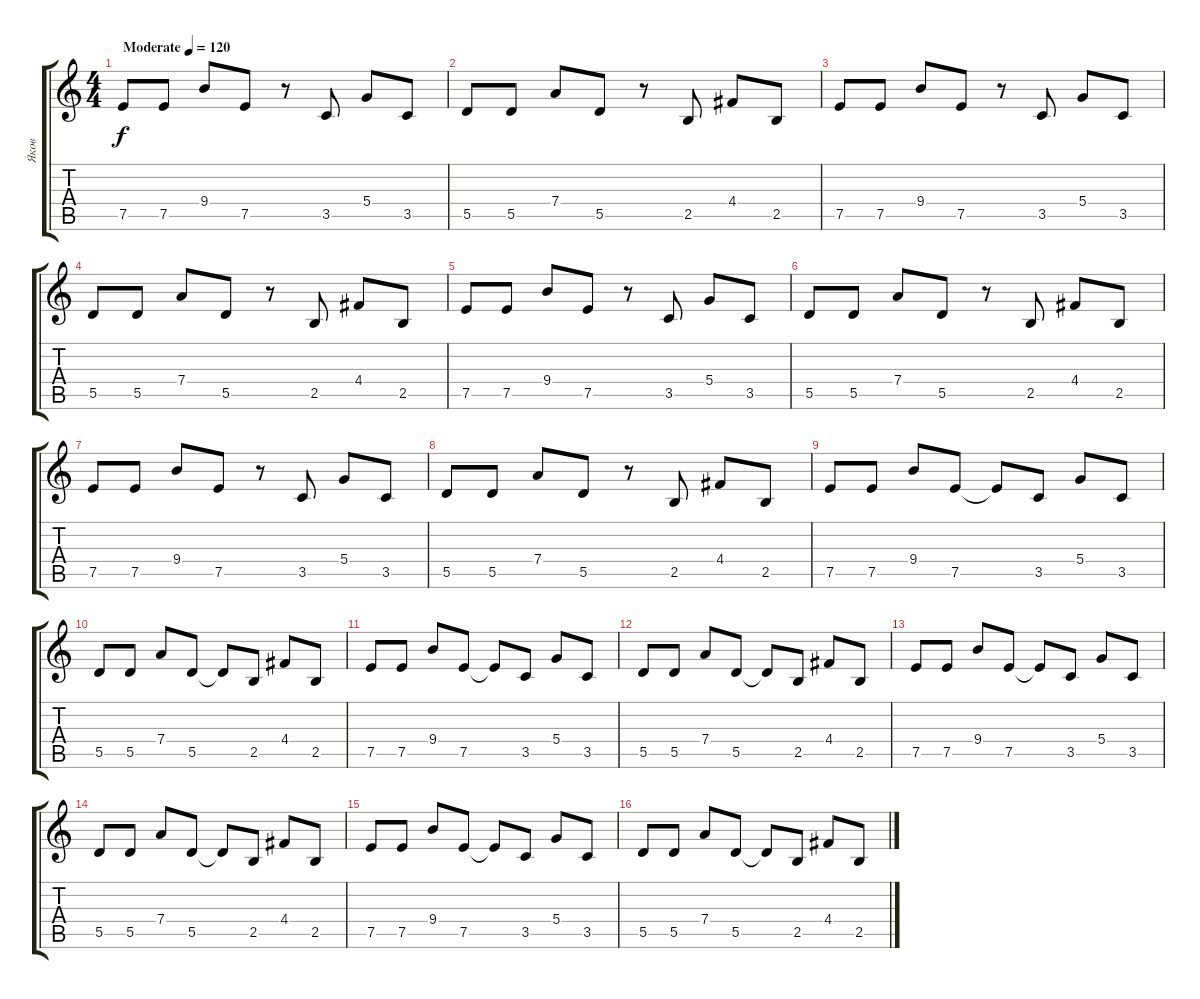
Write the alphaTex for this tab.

\track ("Яков" "Яков") {instrument overdrivenguitar}
\staff {score tabs}
\tuning (E4 B3 G3 D3 A2 E2) {hide}
\ts (4 4)
\tempo (120 "Moderate")
\clef g2
\ks c
7.5.8{dy f instrument overdrivenguitar} 7.5.8 9.4.8 7.5.8 r.8 3.5.8 5.4.8 3.5.8 |
5.5.8 5.5.8 7.4.8 5.5.8 r.8 2.5.8 4.4.8 2.5.8 |
7.5.8 7.5.8 9.4.8 7.5.8 r.8 3.5.8 5.4.8 3.5.8 |
5.5.8 5.5.8 7.4.8 5.5.8 r.8 2.5.8 4.4.8 2.5.8 |
7.5.8 7.5.8 9.4.8 7.5.8 r.8 3.5.8 5.4.8 3.5.8 |
5.5.8 5.5.8 7.4.8 5.5.8 r.8 2.5.8 4.4.8 2.5.8 |
7.5.8 7.5.8 9.4.8 7.5.8 r.8 3.5.8 5.4.8 3.5.8 |
5.5.8 5.5.8 7.4.8 5.5.8 r.8 2.5.8 4.4.8 2.5.8 |
7.5.8 7.5.8 9.4.8 7.5.8 7.5{t}.8 3.5.8 5.4.8 3.5.8 |
5.5.8 5.5.8 7.4.8 5.5.8 5.5{t}.8 2.5.8 4.4.8 2.5.8 |
7.5.8 7.5.8 9.4.8 7.5.8 7.5{t}.8 3.5.8 5.4.8 3.5.8 |
5.5.8 5.5.8 7.4.8 5.5.8 5.5{t}.8 2.5.8 4.4.8 2.5.8 |
7.5.8 7.5.8 9.4.8 7.5.8 7.5{t}.8 3.5.8 5.4.8 3.5.8 |
5.5.8 5.5.8 7.4.8 5.5.8 5.5{t}.8 2.5.8 4.4.8 2.5.8 |
7.5.8 7.5.8 9.4.8 7.5.8 7.5{t}.8 3.5.8 5.4.8 3.5.8 |
5.5.8 5.5.8 7.4.8 5.5.8 5.5{t}.8 2.5.8 4.4.8 2.5.8
